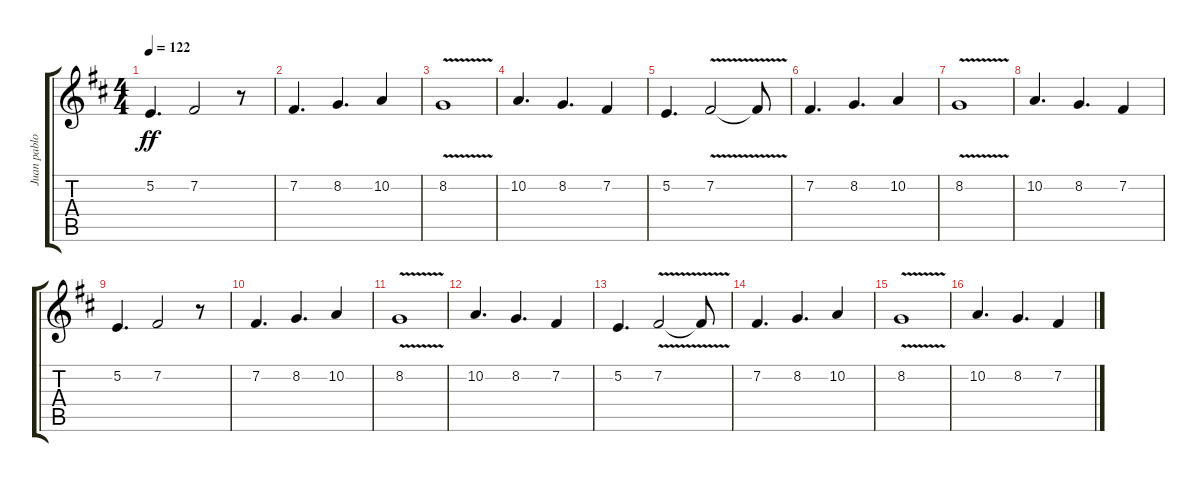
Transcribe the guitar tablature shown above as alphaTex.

\track ("Juan pablo Giron" "Juan pablo") {instrument tenorsax}
\staff {score tabs}
\tuning (E4 B3 G3 D3 A2 E2) {hide}
\ts (4 4)
\tempo 122
\clef g2
\ks d
5.2.4{d dy ff} 7.2.2 r.8 |
7.2.4{d volume 15} 8.2.4{d} 10.2.4 |
8.2{v}.1 |
10.2.4{d} 8.2.4{d} 7.2.4 |
5.2.4{d} 7.2{v}.2 7.2{t}.8 |
7.2.4{d} 8.2.4{d} 10.2.4 |
8.2{v}.1 |
10.2.4{d} 8.2.4{d} 7.2.4 |
5.2.4{d} 7.2.2 r.8 |
7.2.4{d volume 15} 8.2.4{d} 10.2.4 |
8.2{v}.1 |
10.2.4{d} 8.2.4{d} 7.2.4 |
5.2.4{d} 7.2{v}.2 7.2{t}.8 |
7.2.4{d} 8.2.4{d} 10.2.4 |
8.2{v}.1 |
10.2.4{d} 8.2.4{d} 7.2.4
